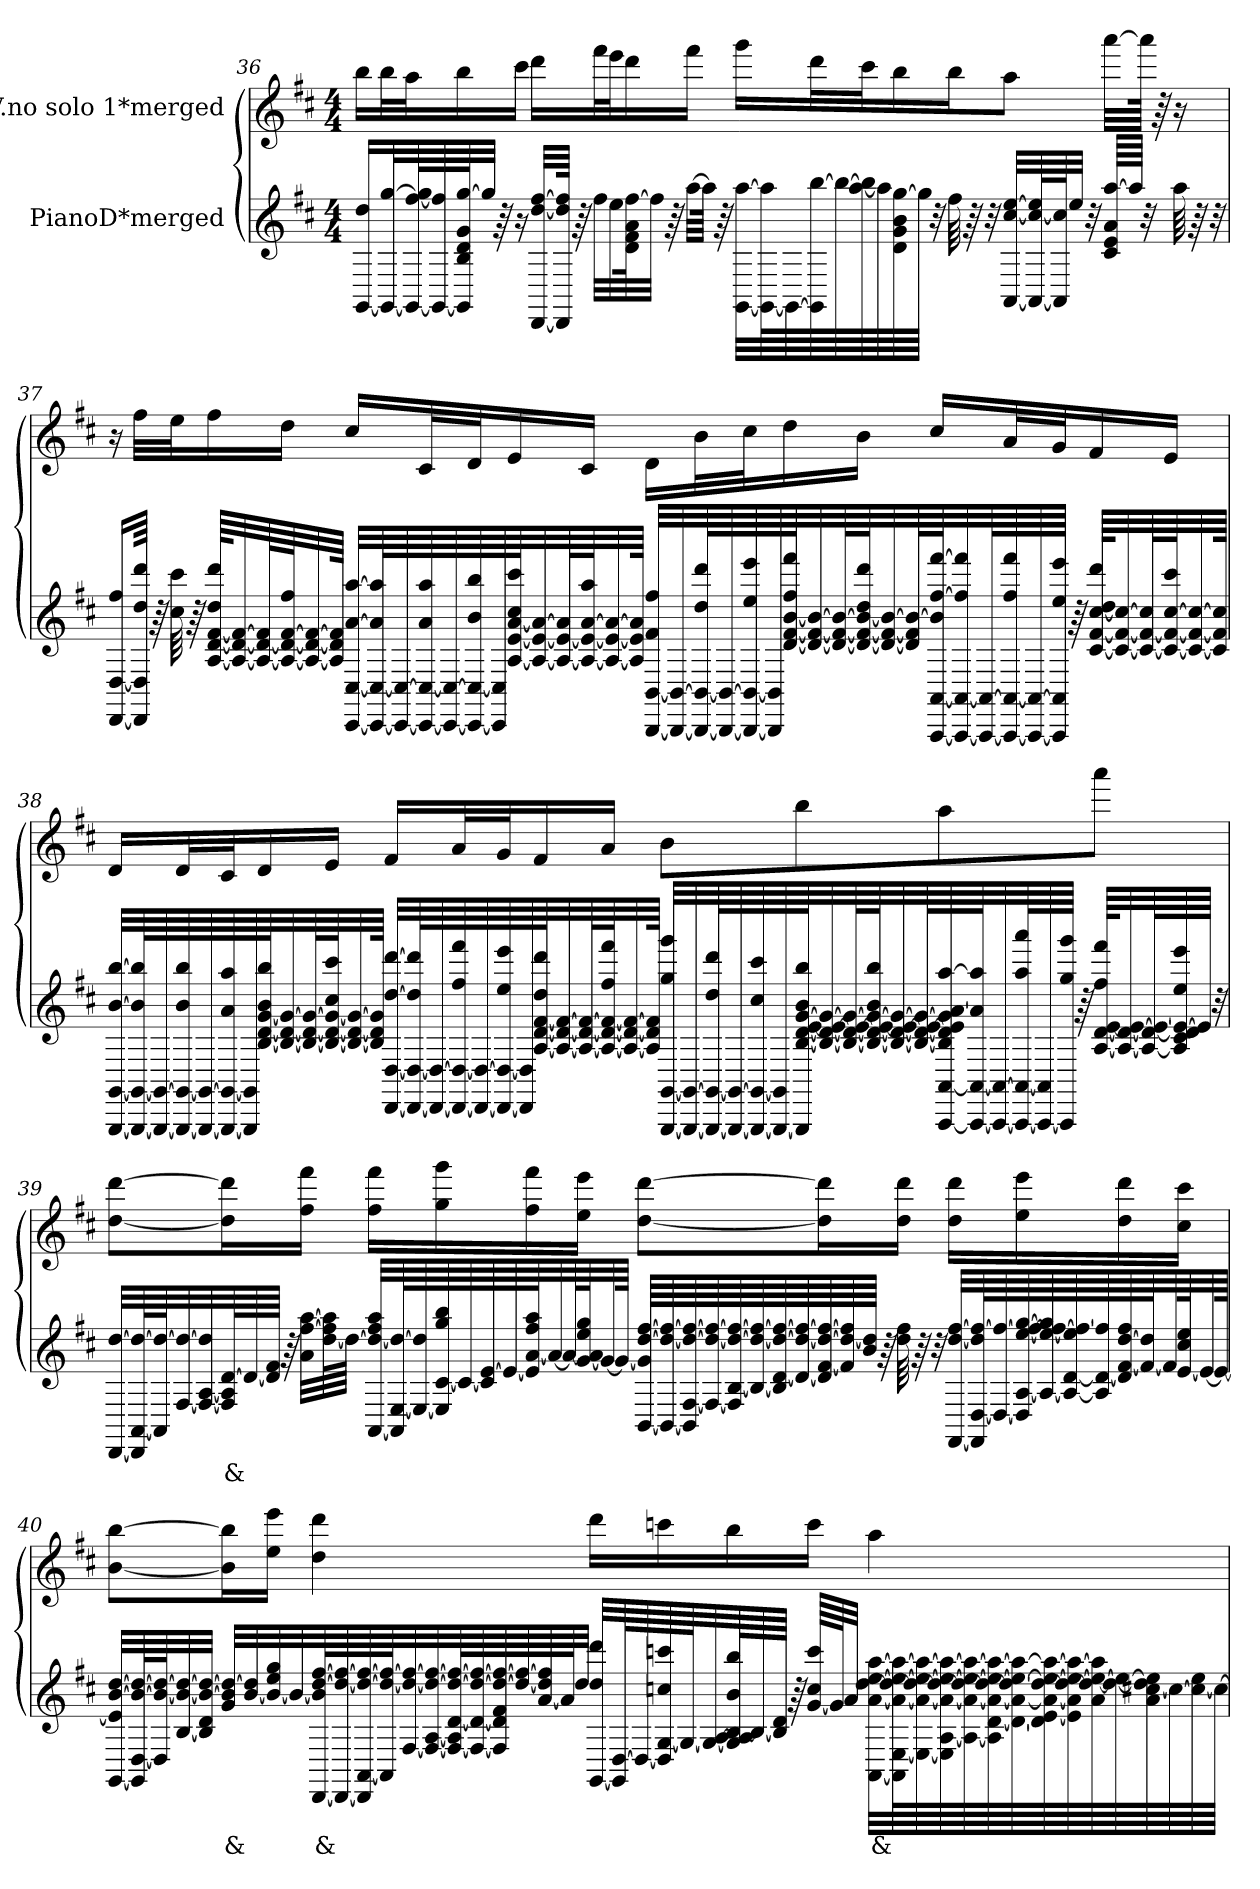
**kern	**text	**kern
*part2	*part2	*part1
*staff2	*staff2	*staff1
*I"PianoD*merged	*	*I"V.no solo 1*merged
!!LO:LB:g=z
*clefG2	*	*clefG2
*k[f#c#]	*	*k[f#c#]
*D:	*	*D:
*M4/4	*	*M4/4
=36	=36	=36
[16GG/ 16dd/LL	.	16bb\LL
32GG/_ [32gg/L	.	32bb\L
64GG/_ [64ff#/ 64gg/]L	.	32aa\J
64GG/_ 64ff#/]	.	.
64GG/] 64B/ 64d/ 64g/ [64gg/J	.	16bb\
32gg/JJJ]	.	.
64r	.	.
16r	.	16ccc#\JJ
[32DD/ [32dd/ [32ff#/LLL	.	16ddd\LL
64DD/] 64dd/] 64ff#/]JJJk	.	.
64r	.	.
32ff#\LLL	.	32fff#\L
32ee\	.	32eee\J
64d\ 64f#\ 64a\ [64ff#\K	.	16ddd\
32ff#\JJJ]	.	.
64r	.	.
[32aa\LLL	.	16fff#\JJ
64aa\JJJk]	.	.
64r	.	.
[32GG\ [32aa\LLL	.	16ggg\LL
64GG\_ 64aa\]L	.	.
64GG\_	.	.
64GG\] [64bb\	.	32ddd\L
64bb\_	.	.
[64aa\ 64bb\]	.	32ccc#\J
64aa\]	.	.
64d\ 64g\ 64b\ [64gg\	.	16bb\
64gg\JJJJ]	.	.
32r	.	.
64ff#\	.	16bb\J
64r	.	.
32r	.	.
[32AA/ [32cc#/ [32ee/LLL	.	8aa\J
64AA/_ 64cc#/_ 64ee/]L	.	.
64AA/] 64cc#/]J	.	.
32ee/JJJ	.	.
32r	.	.
64c#/ 64e/ 64a/ [64aa/LLLL	.	[32aaa\LLL
64aa/JJJJ]	.	.
32r	.	64aaa\JJJk]
.	.	64r
64aa\	.	16r
64r	.	.
32r	.	.
!!LO:PB:g=z
=37	=37	=37
[16DD/ [16D/ 16ff#/LL	.	16r
64DD/] 64D/] 64dd/ 64ddd/JJkk	.	32ff#\LLL
64r	.	.
64cc#\ 64ccc#\	.	32ee\J
64r	.	.
[64A/ [64d/ [64f#/ 64dd/ 64ddd/KLLL	.	16ff#\
32A/_ 32d/_ 32f#/_	.	.
64A/_ 64d/_ 64f#/]L	.	.
64A/_ 64d/_ [64f#/ 64ff#/J	.	16dd\JJ
32A/_ 32d/_ 32f#/_	.	.
64A/] 64d/] 64f#/]JJJk	.	.
[32CC#/ [32C#/ [32a/ [32aa/LLL	.	16cc#/LL
64CC#/_ 64C#/_ 64a/] 64aa/]L	.	.
64CC#/_ 64C#/_	.	.
64CC#/_ 64C#/_ 64a/ 64aa/	.	32c#/L
64CC#/_ 64C#/_	.	.
64CC#/_ 64C#/_ 64b/ 64bb/	.	32d/J
64CC#/] 64C#/]	.	.
[64A/ [64e/ [64a/ 64cc#/ 64ccc#/J	.	16e/
32A/_ 32e/_ 32a/_	.	.
64A/_ 64e/_ 64a/]L	.	.
64A/_ 64e/_ [64a/ 64aa/J	.	16c#/JJ
32A/_ 32e/_ 32a/_	.	.
64A/] 64e/] 64a/]JJJk	.	.
[32BBB/ [32BB/ 32f#/ 32ff#/LLL	.	16d\LL
32BBB/_ 32BB/_	.	.
64BBB/_ 64BB/_ 64dd/ 64ddd/L	.	32b\L
64BBB/_ 64BB/_	.	.
64BBB/_ 64BB/_ 64ee/ 64eee/	.	32cc#\J
64BBB/] 64BB/]	.	.
[64d/ [64f#/ [64b/ 64ff#/ 64fff#/J	.	16dd\
32d/_ 32f#/_ 32b/_	.	.
64d/_ 64f#/_ 64b/_L	.	.
64d/_ 64f#/_ 64b/_ 64dd/ 64ddd/J	.	16b\JJ
32d/_ 32f#/_ 32b/_	.	.
64d/] 64f#/] 64b/_L	.	.
[64AAA/ [64AA/ 64b/] [64ff#/ [64fff#/J	.	16cc#/LL
32AAA/_ 32AA/_ 32ff#/] 32fff#/]	.	.
64AAA/_ 64AA/_L	.	.
64AAA/_ 64AA/_ 64ff#/ 64fff#/	.	32a/L
64AAA/_ 64AA/_	.	.
64AAA/] 64AA/] 64ee/ 64eee/JJJJ	.	32g/J
64r	.	.
[64c#/ [64f#/ [64cc#/ 64dd/ 64ddd/KLLL	.	16f#/
32c#/_ 32f#/_ 32cc#/_	.	.
64c#/_ 64f#/_ 64cc#/]L	.	.
64c#/_ 64f#/_ [64cc#/ 64ccc#/J	.	16e/JJ
32c#/_ 32f#/_ 32cc#/_	.	.
64c#/] 64f#/] 64cc#/]JJJk	.	.
!!LO:LB:g=z
=38	=38	=38
[32GGG/ [32GG/ [32b/ [32bb/LLL	.	16d/LL
64GGG/_ 64GG/_ 64b/] 64bb/]L	.	.
64GGG/_ 64GG/_	.	.
64GGG/_ 64GG/_ 64b/ 64bb/	.	32d/L
64GGG/_ 64GG/_	.	.
64GGG/_ 64GG/_ 64a/ 64aa/	.	32c#/J
64GGG/] 64GG/]	.	.
[64B/ [64d/ [64g/ 64b/ 64bb/J	.	16d/
32B/_ 32d/_ 32g/_	.	.
64B/_ 64d/_ 64g/_L	.	.
64B/_ 64d/_ 64g/_ 64cc#/ 64ccc#/J	.	16e/JJ
32B/_ 32d/_ 32g/_	.	.
64B/] 64d/] 64g/]JJJk	.	.
[32DD/ [32D/ [32dd/ [32ddd/LLL	.	16f#/LL
64DD/_ 64D/_ 64dd/] 64ddd/]L	.	.
64DD/_ 64D/_	.	.
64DD/_ 64D/_ 64ff#/ 64fff#/	.	32a/L
64DD/_ 64D/_	.	.
64DD/_ 64D/_ 64ee/ 64eee/	.	32g/J
64DD/] 64D/]	.	.
[64A/ [64d/ [64f#/ 64dd/ 64ddd/J	.	16f#/
32A/_ 32d/_ 32f#/_	.	.
64A/_ 64d/_ 64f#/_L	.	.
64A/_ 64d/_ 64f#/_ 64ff#/ 64fff#/J	.	16a/JJ
32A/_ 32d/_ 32f#/_	.	.
64A/] 64d/] 64f#/]JJJk	.	.
[32GGG/ [32GG/ 32gg/ 32ggg/LLL	.	8b\L
32GGG/_ 32GG/_	.	.
64GGG/_ 64GG/_ 64dd/ 64ddd/L	.	.
64GGG/_ 64GG/_	.	.
64GGG/_ 64GG/_ 64cc#/ 64ccc#/	.	.
64GGG/_ 64GG/]	.	.
64GGG/] [64B/ [64d/ [64e/ [64g/ 64b/ 64bb/J	.	8bb\
32B/_ 32d/_ 32e/_ 32g/_	.	.
64B/_ 64d/_ 64e/_ 64g/_L	.	.
64B/_ 64d/_ 64e/_ 64g/_ 64b/ 64bb/J	.	.
32B/_ 32d/_ 32e/_ 32g/_	.	.
64B/_ 64d/_ 64e/_ 64g/_L	.	.
[64AAA/ [64AA/ 64B/] 64d/] 64e/] 64g/] [64a/ [64aa/	.	8aa\
64AAA/_ 64AA/_ 64a/] 64aa/]J	.	.
32AAA/_ 32AA/_	.	.
64AAA/_ 64AA/_ 64aa/ 64aaa/L	.	.
64AAA/_ 64AA/]	.	.
64AAA/] 64gg/ 64ggg/JJJJ	.	.
64r	.	.
[64A/ [64d/ [64e/ 64ff#/ 64fff#/KLLL	.	8aaa\J
32A/_ 32d/_ 32e/_	.	.
64A/_ 64d/_ 64e/_L	.	.
64A/] 64c#/ 64d/] 64e/_ 64ee/ 64eee/	.	.
64e/JJJJ]	.	.
32r	.	.
!!LO:LB:g=z
=39	=39	=39
[32DD/ [32dd/LLL	.	[8dd\ [8ddd\L
64DD/] [64AA/ 64dd/_L	.	.
64AA/] 64dd/_J	.	.
[32F#/ 32dd/_	.	.
32F#/_ [32A/ 32dd/]	.	.
64F#/] 64A/] [64d/L	&	16dd\] 16ddd\]L
64d/_	.	.
64d/] 64f#/JJJJ	.	.
64r	.	.
32a\ [32ff#\ [32aa\LLL	.	16ff#\ 16fff#\JJ
[64dd\ 64ff#\] 64aa\]L	.	.
64dd\JJJJ_	.	.
[32AA/ 32dd/_ 32ff#/ 32aa/LLL	.	16ff#\ 16fff#\LL
64AA/] [64E/ 64dd/_L	.	.
64E/_ 64dd/]	.	.
64E/] [64c#/ 64gg/ 64bb/	.	16gg\ 16ggg\
64c#/_	.	.
64c#/] [64e/	.	.
64e/_	.	.
64e/] [64a/ 64ff#/ 64aa/J	.	16ff#\ 16fff#\
32a/_	.	.
64a/L_	.	.
[64g/ 64a/] 64ee/ 64gg/J	.	16ee\ 16eee\JJ
32g/_	.	.
64g/JJJk_	.	.
[64BB/ 64g/] [64dd/ [64ff#/LLLL	.	[8dd\ [8ddd\L
64BB/_ 64dd/_ 64ff#/_	.	.
64BB/] [64F#/ 64dd/_ 64ff#/_	.	.
64F#/_ 64dd/_ 64ff#/_	.	.
64F#/] [64B/ 64dd/_ 64ff#/_	.	.
64B/_ 64dd/_ 64ff#/_	.	.
64B/] [64d/ 64dd/_ 64ff#/_	.	.
64d/_ 64dd/_ 64ff#/_	.	.
64d/] [64f#/ 64dd/_ 64ff#/_	.	16dd\] 16ddd\]L
64f#/] 64dd/_ 64ff#/]	.	.
64b/ 64dd/]JJJJ	.	.
64r	.	.
64dd\ 64ff#\	.	16dd\ 16ddd\JJ
64r	.	.
32r	.	.
[32FF#/ [32dd/ [32ff#/LLL	.	16dd\ 16ddd\LL
64FF#/] [64D/ 64dd/] 64ff#/_L	.	.
64D/_ 64ff#/_	.	.
64D/] [64A/ [64ee/ 64ff#/_ [64gg/	.	16ee\ 16eee\
64A/_ 64ee/_ 64ff#/_ 64gg/]	.	.
64A/_ [64d/ 64ee/] 64ff#/_	.	.
64A/] 64d/_ 64ff#/]	.	.
64d/] [64f#/ [64dd/ 64ff#/	.	16dd\ 16ddd\
64f#/_ 64dd/]J	.	.
32f#/]	.	.
[64e/ 64cc#/ 64ee/K	.	16cc#\ 16ccc#\JJ
32e/_	.	.
64e/JJJk_	.	.
!!LO:LB:g=z
=40	=40	=40
[32GG/ 32e/] [32b/ [32dd/LLL	.	[8b\ [8bb\L
64GG/] [64D/ 64b/_ 64dd/_L	.	.
64D/] 64b/_ 64dd/_J	.	.
[32B/ 32b/_ 32dd/_	.	.
32B/] 32d/ 32b/_ 32dd/_JJJ	.	.
32g/ 32b/] 32dd/_LLL	&	16b\] 16bb\]L
[32b/ 32dd/]	.	.
32b/_ 32ee/ 32gg/	.	16ee\ 16eee\JJ
32b/_	.	.
[64DD/ 64b/] [64dd/ [64ff#/L	&	4dd\ 4ddd\
64DD/_ 64dd/_ 64ff#/_	.	.
64DD/] [64AA/ 64dd/_ 64ff#/_	.	.
64AA/] 64dd/_ 64ff#/_J	.	.
[32F#/ 32dd/_ 32ff#/_	.	.
32F#/_ [32A/ 32dd/_ 32ff#/_	.	.
64F#/_ 64A/] [64d/ 64dd/_ 64ff#/_L	.	.
64F#/_ 64d/_ 64dd/_ 64ff#/_	.	.
64F#/] 64d/] 64f#/ 64dd/_ 64ff#/_	.	.
64dd/_ 64ff#/_	.	.
[64a/ 64dd/] 64ff#/]	.	.
64a/J]	.	.
32dd/JJJ	.	.
[32GG/ 32dd/ 32ddd/LLL	.	16ddd\LL
64GG/] [64D/L	.	.
64D/_	.	.
64D/] [64G/ 64ccn/ 64cccn/	.	16cccn\
64G/J_	.	.
32G/_ [32A/	.	.
64G/] 64A/] [64B/ 64b/ 64bb/L	.	16bb\
64B/_	.	.
64B/] 64d/JJJJ	.	.
64r	.	.
[64g/ 64cc/ 64ccc/LLLL	.	16ccc\JJ
64g/J]	.	.
32a/JJJ	.	.
[32AA\ [32a\ [32dd\ [32ee\ [32aa\LLL	&	4aa\
64AA\] [64E\ 64a\_ 64dd\_ 64ee\_ 64aa\_L	.	.
64E\_ 64a\_ 64dd\_ 64ee\_ 64aa\_	.	.
64E\] [64A\ 64a\_ 64dd\_ 64ee\_ 64aa\_	.	.
64A\_ 64a\_ 64dd\_ 64ee\_ 64aa\_	.	.
64A\] [64d\ 64a\_ 64dd\_ 64ee\_ 64aa\_	.	.
64d\_ 64a\_ 64dd\_ 64ee\_ 64aa\_	.	.
64d\] [64e\ 64a\_ 64dd\_ 64ee\_ 64aa\_	.	.
64e\] 64a\] 64dd\_ 64ee\_ 64aa\_	.	.
64a\ 64dd\_ 64ee\_ 64aa\]	.	.
64dd\_ 64ee\_	.	.
64a\ [64cc#X\ 64dd\] 64ee\]	.	.
64cc#\_	.	.
64cc#\_ 64ee\	.	.
64cc#\JJJJ_	.	.
=	=	=
*-	*-	*-
